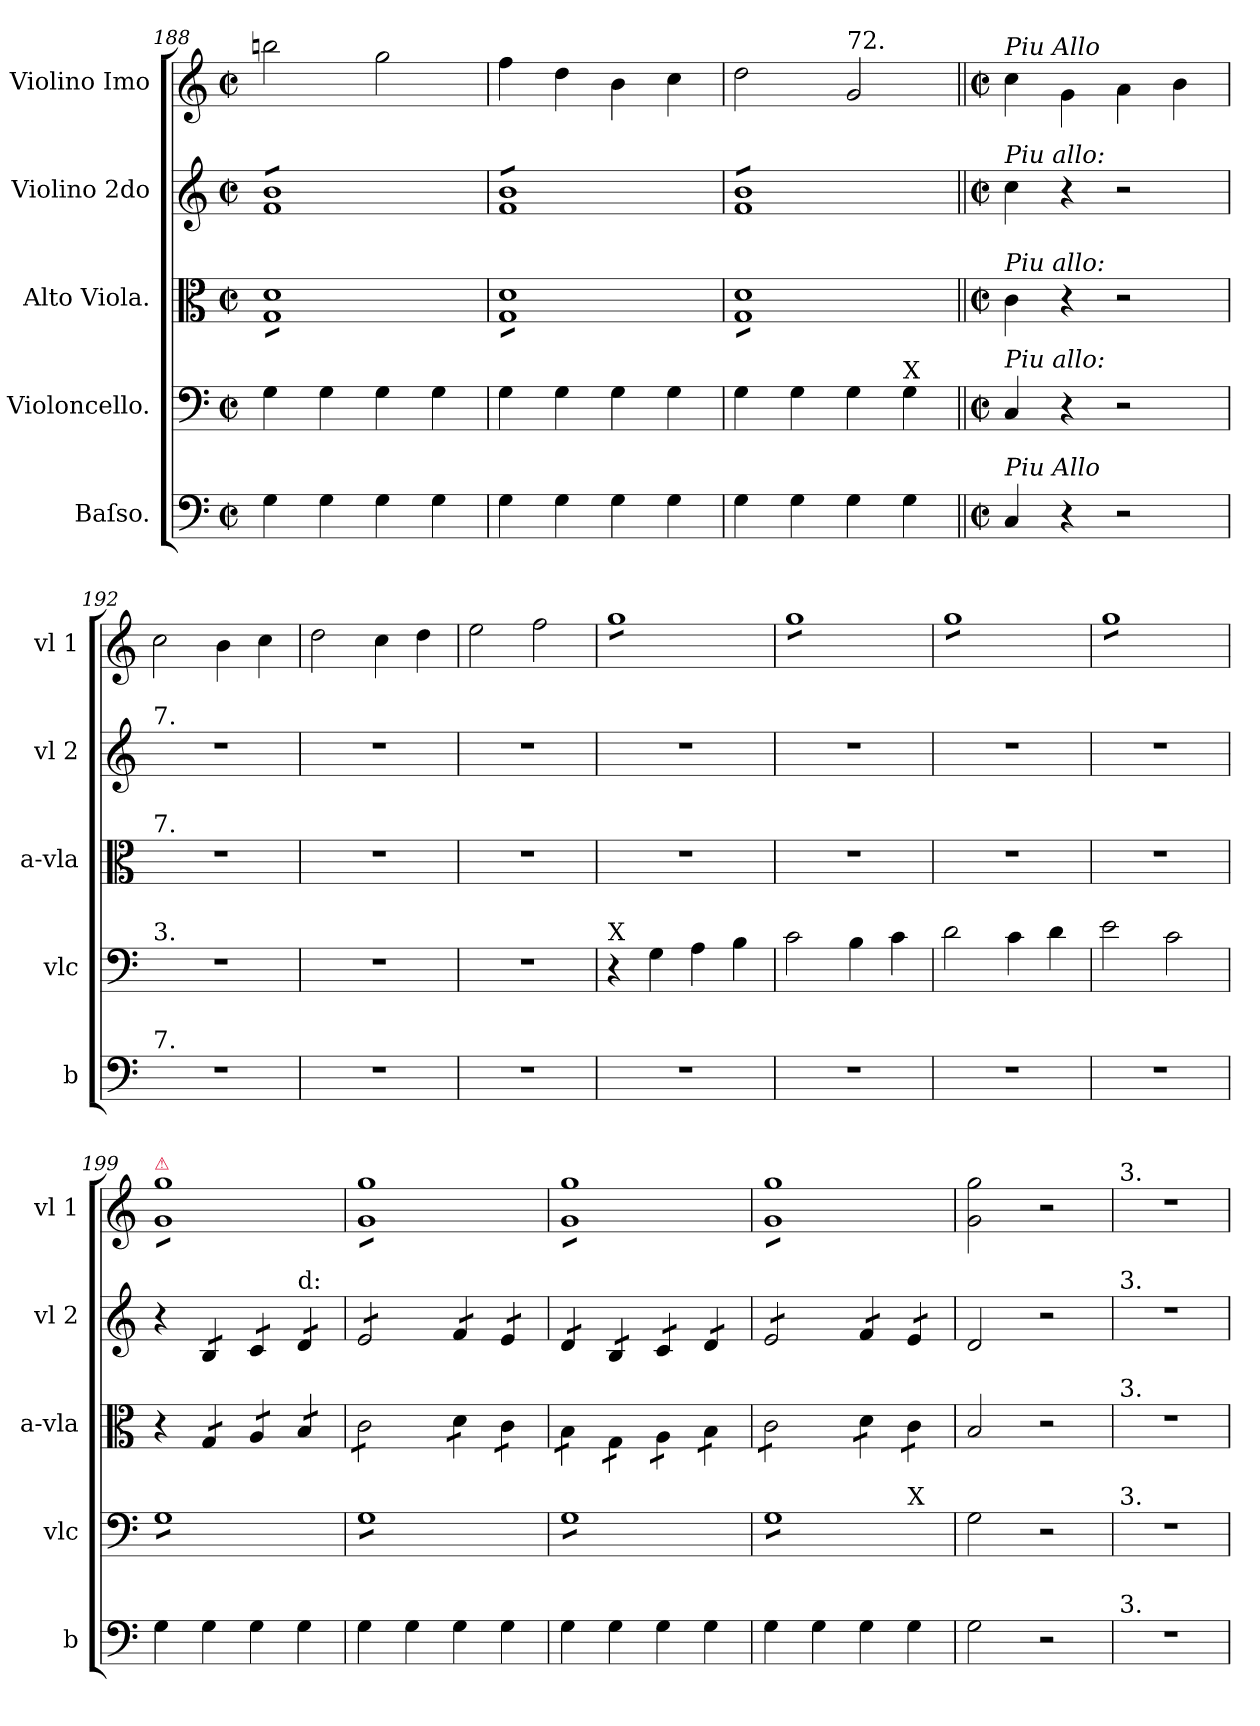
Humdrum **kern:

**kern	**kern	**kern	**kern	**kern
*part5	*part4	*part3	*part2	*part1
*staff5	*staff4	*staff3	*staff2	*staff1
*I"Baſso.	*I"Violoncello.	*I"Alto Viola.	*I"Violino 2do	*I"Violino Imo
*I'b	*I'vlc	*I'a-vla	*I'vl 2	*I'vl 1
*clefF4	*clefF4	*clefC3	*clefG2	*clefG2
*ITrd8c12	*	*	*	*
*k[]	*k[]	*k[]	*k[]	*k[]
*M4/4	*M4/4	*M4/4	*M4/4	*M4/4
*met(c|)	*met(c|)	*met(c|)	*met(c|)	*met(c|)
=188	=188	=188	=188	=188
*	*	*tremolo	*	*
*	*	*	*tremolo	*
4GG\	4G\	8G\ 8d\L	8f/ 8b/L	2bbn\
.	.	8G\ 8d\	8f/ 8b/	.
4GG\	4G\	8G\ 8d\	8f/ 8b/	.
.	.	8G\ 8d\	8f/ 8b/	.
4GG\	4G\	8G\ 8d\	8f/ 8b/	2gg\
.	.	8G\ 8d\	8f/ 8b/	.
4GG\	4G\	8G\ 8d\	8f/ 8b/	.
.	.	8G\ 8d\J	8f/ 8b/J	.
=189	=189	=189	=189	=189
4GG\	4G\	8G\ 8d\L	8f/ 8b/L	4ff\
.	.	8G\ 8d\	8f/ 8b/	.
4GG\	4G\	8G\ 8d\	8f/ 8b/	4dd\
.	.	8G\ 8d\	8f/ 8b/	.
4GG\	4G\	8G\ 8d\	8f/ 8b/	4b\
.	.	8G\ 8d\	8f/ 8b/	.
4GG\	4G\	8G\ 8d\	8f/ 8b/	4cc\
.	.	8G\ 8d\J	8f/ 8b/J	.
=190	=190	=190	=190	=190
4GG\	4G\	8G\ 8d\L	8f/ 8b/L	2dd\
.	.	8G\ 8d\	8f/ 8b/	.
4GG\	4G\	8G\ 8d\	8f/ 8b/	.
.	.	8G\ 8d\	8f/ 8b/	.
!	!	!	!	!LO:TX:a:t=72.
4GG\	4G\	8G\ 8d\	8f/ 8b/	2g/
.	.	8G\ 8d\	8f/ 8b/	.
!	!LO:TX:a:t=X	!	!	!
4GG\	4G\	8G\ 8d\	8f/ 8b/	.
.	.	8G\ 8d\J	8f/ 8b/J	.
*	*	*	*Xtremolo	*
*	*	*Xtremolo	*	*
=191||	=191||	=191||	=191||	=191||
*M4/4	*M4/4	*M4/4	*M4/4	*M4/4
*met(c|)	*met(c|)	*met(c|)	*met(c|)	*met(c|)
!	!	!	!	!LO:TX:a:i:t=Piu Allo
!	!	!	!LO:TX:a:i:t=Piu allo&colon;	!
!	!	!LO:TX:a:i:t=Piu allo&colon;	!	!
!	!LO:TX:a:i:t=Piu allo&colon;	!	!	!
!LO:TX:a:i:t=Piu Allo	!	!	!	!
4CC/	4C/	4c\	4cc\	4cc\
4r	4r	4r	4r	4g\
2r	2r	2r	2r	4a\
.	.	.	.	4b\
=192	=192	=192	=192	=192
!	!	!	!LO:TX:a:t=7.	!
!	!	!LO:TX:a:t=7.	!	!
!	!LO:TX:a:t=3.	!	!	!
!LO:TX:a:t=7.	!	!	!	!
1r	1r	1r	1r	2cc\
.	.	.	.	4b\
.	.	.	.	4cc\
=193	=193	=193	=193	=193
1r	1r	1r	1r	2dd\
.	.	.	.	4cc\
.	.	.	.	4dd\
=194	=194	=194	=194	=194
1r	1r	1r	1r	2ee\
.	.	.	.	2ff\
=195	=195	=195	=195	=195
!	!LO:TX:a:t=X	!	!	!
*	*	*	*	*tremolo
1r	4r	1r	1r	8gg\L
.	.	.	.	8gg\
.	4G\	.	.	8gg\
.	.	.	.	8gg\
.	4A\	.	.	8gg\
.	.	.	.	8gg\
.	4B\	.	.	8gg\
.	.	.	.	8gg\J
=196	=196	=196	=196	=196
1r	2c\	1r	1r	8gg\L
.	.	.	.	8gg\
.	.	.	.	8gg\
.	.	.	.	8gg\
.	4B\	.	.	8gg\
.	.	.	.	8gg\
.	4c\	.	.	8gg\
.	.	.	.	8gg\J
=197	=197	=197	=197	=197
1r	2d\	1r	1r	8gg\L
.	.	.	.	8gg\
.	.	.	.	8gg\
.	.	.	.	8gg\
.	4c\	.	.	8gg\
.	.	.	.	8gg\
.	4d\	.	.	8gg\
.	.	.	.	8gg\J
=198	=198	=198	=198	=198
1r	2e\	1r	1r	8gg\L
.	.	.	.	8gg\
.	.	.	.	8gg\
.	.	.	.	8gg\
.	2c\	.	.	8gg\
.	.	.	.	8gg\
.	.	.	.	8gg\
.	.	.	.	8gg\J
=199	=199	=199	=199	=199
!	!	!	!	!LO:TX:a:color=crimson:t=⚠
*	*tremolo	*	*	*
4GG\	8G\L	4r	4r	8g\ 8gg\L
.	8G\	.	.	8g\ 8gg\
*	*	*tremolo	*	*
*	*	*	*tremolo	*
4GG\	8G\	8G/L	8B/L	8g\ 8gg\
.	8G\	8G/J	8B/J	8g\ 8gg\
4GG\	8G\	8A/L	8c/L	8g\ 8gg\
.	8G\	8A/J	8c/J	8g\ 8gg\
!	!	!	!LO:TX:a:t=d&colon;	!
4GG\	8G\	8B/L	8d/L	8g\ 8gg\
.	8G\J	8B/J	8d/J	8g\ 8gg\J
=200	=200	=200	=200	=200
4GG\	8G\L	8c\L	8e/L	8g\ 8gg\L
.	8G\	8c\	8e/	8g\ 8gg\
4GG\	8G\	8c\	8e/	8g\ 8gg\
.	8G\	8c\J	8e/J	8g\ 8gg\
4GG\	8G\	8d\L	8f/L	8g\ 8gg\
.	8G\	8d\J	8f/J	8g\ 8gg\
4GG\	8G\	8c\L	8e/L	8g\ 8gg\
.	8G\J	8c\J	8e/J	8g\ 8gg\J
=201	=201	=201	=201	=201
4GG\	8G\L	8B\L	8d/L	8g\ 8gg\L
.	8G\	8B\J	8d/J	8g\ 8gg\
4GG\	8G\	8G\L	8B/L	8g\ 8gg\
.	8G\	8G\J	8B/J	8g\ 8gg\
4GG\	8G\	8A\L	8c/L	8g\ 8gg\
.	8G\	8A\J	8c/J	8g\ 8gg\
4GG\	8G\	8B\L	8d/L	8g\ 8gg\
.	8G\J	8B\J	8d/J	8g\ 8gg\J
=202	=202	=202	=202	=202
*	*^	*	*	*
4GG\	8G\L	2.ryy	8c\L	8e/L	8g\ 8gg\L
.	8G\	.	8c\	8e/	8g\ 8gg\
4GG\	8G\	.	8c\	8e/	8g\ 8gg\
.	8G\	.	8c\J	8e/J	8g\ 8gg\
4GG\	8G\	.	8d\L	8f/L	8g\ 8gg\
.	8G\	.	8d\J	8f/J	8g\ 8gg\
!	!	!LO:TX:a:t=X	!	!	!
4GG\	8G\	4ryy	8c\L	8e/L	8g\ 8gg\
.	8G\J	.	8c\J	8e/J	8g\ 8gg\J
*	*	*	*	*	*Xtremolo
*	*	*	*	*Xtremolo	*
*	*	*	*Xtremolo	*	*
*	*Xtremolo	*	*	*	*
*	*v	*v	*	*	*
=203	=203	=203	=203	=203
2GG\	2G\	2B/	2d/	2g\ 2gg\
2r	2r	2r	2r	2r
=204	=204	=204	=204	=204
!	!	!	!	!LO:TX:a:t=3.
!	!	!	!LO:TX:a:t=3.	!
!	!	!LO:TX:a:t=3.	!	!
!	!LO:TX:a:t=3.	!	!	!
!LO:TX:a:t=3.	!	!	!	!
1r	1r	1r	1r	1r
=	=	=	=	=
*-	*-	*-	*-	*-
